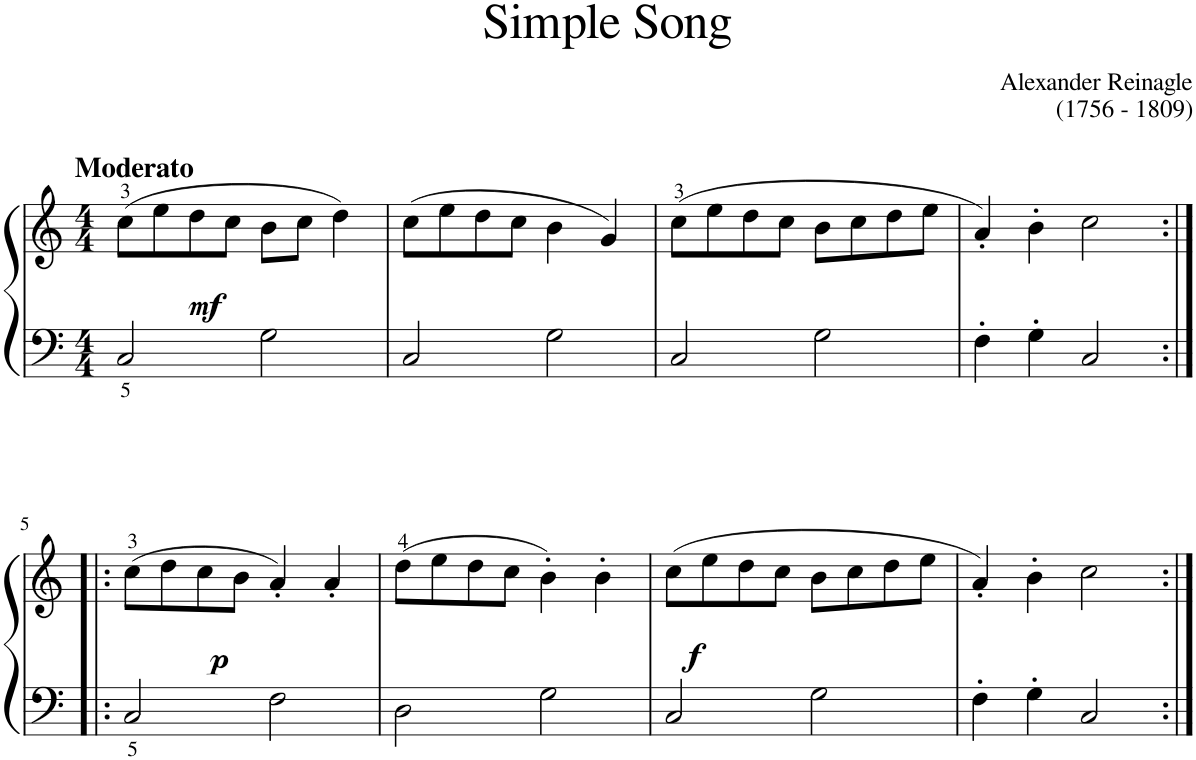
**kern	**kern	**dynam
*part1	*part1	*part1
*staff2	*staff1	*staff1/2
*I"Piano	*	*
*I'Pno	*	*
*clefF4	*clefG2	*
*k[]	*k[]	*
*M4/4	*M4/4	*
=1	=1	=1
!	!LO:TX:a:B:t=Moderato	!
!	!	!LO:DY:b
2C/	(8cc\L	mf
.	8ee\	.
.	8dd\	.
.	8cc\J	.
2G\	8b\L	.
.	8cc\J	.
.	4dd\)	.
=2	=2	=2
2C/	(8cc\L	.
.	8ee\	.
.	8dd\	.
.	8cc\J	.
2G\	4b\	.
.	4g/)	.
=3	=3	=3
2C/	(8cc\L	.
.	8ee\	.
.	8dd\	.
.	8cc\J	.
2G\	8b\L	.
.	8cc\	.
.	8dd\	.
.	8ee\J	.
=4	=4	=4
4F'\	4a'/)	.
4G'\	4b'\	.
2C/	2cc\	.
!!LO:LB:g=z
=5:|!|:	=5:|!|:	=5:|!|:
!	!	!LO:DY:b
2C/	(8cc\L	p
.	8dd\	.
.	8cc\	.
.	8b\J	.
2F\	4a'/)	.
.	4a'/	.
=6	=6	=6
2D\	(8dd\L	.
.	8ee\	.
.	8dd\	.
.	8cc\J	.
2G\	4b'\)	.
.	4b'\	.
=7	=7	=7
!	!	!LO:DY:b
2C/	(8cc\L	f
.	8ee\	.
.	8dd\	.
.	8cc\J	.
2G\	8b\L	.
.	8cc\	.
.	8dd\	.
.	8ee\J	.
=8	=8	=8
4F'\	4a'/)	.
4G'\	4b'\	.
2C/	2cc\	.
=:|!	=:|!	=:|!
*-	*-	*-
